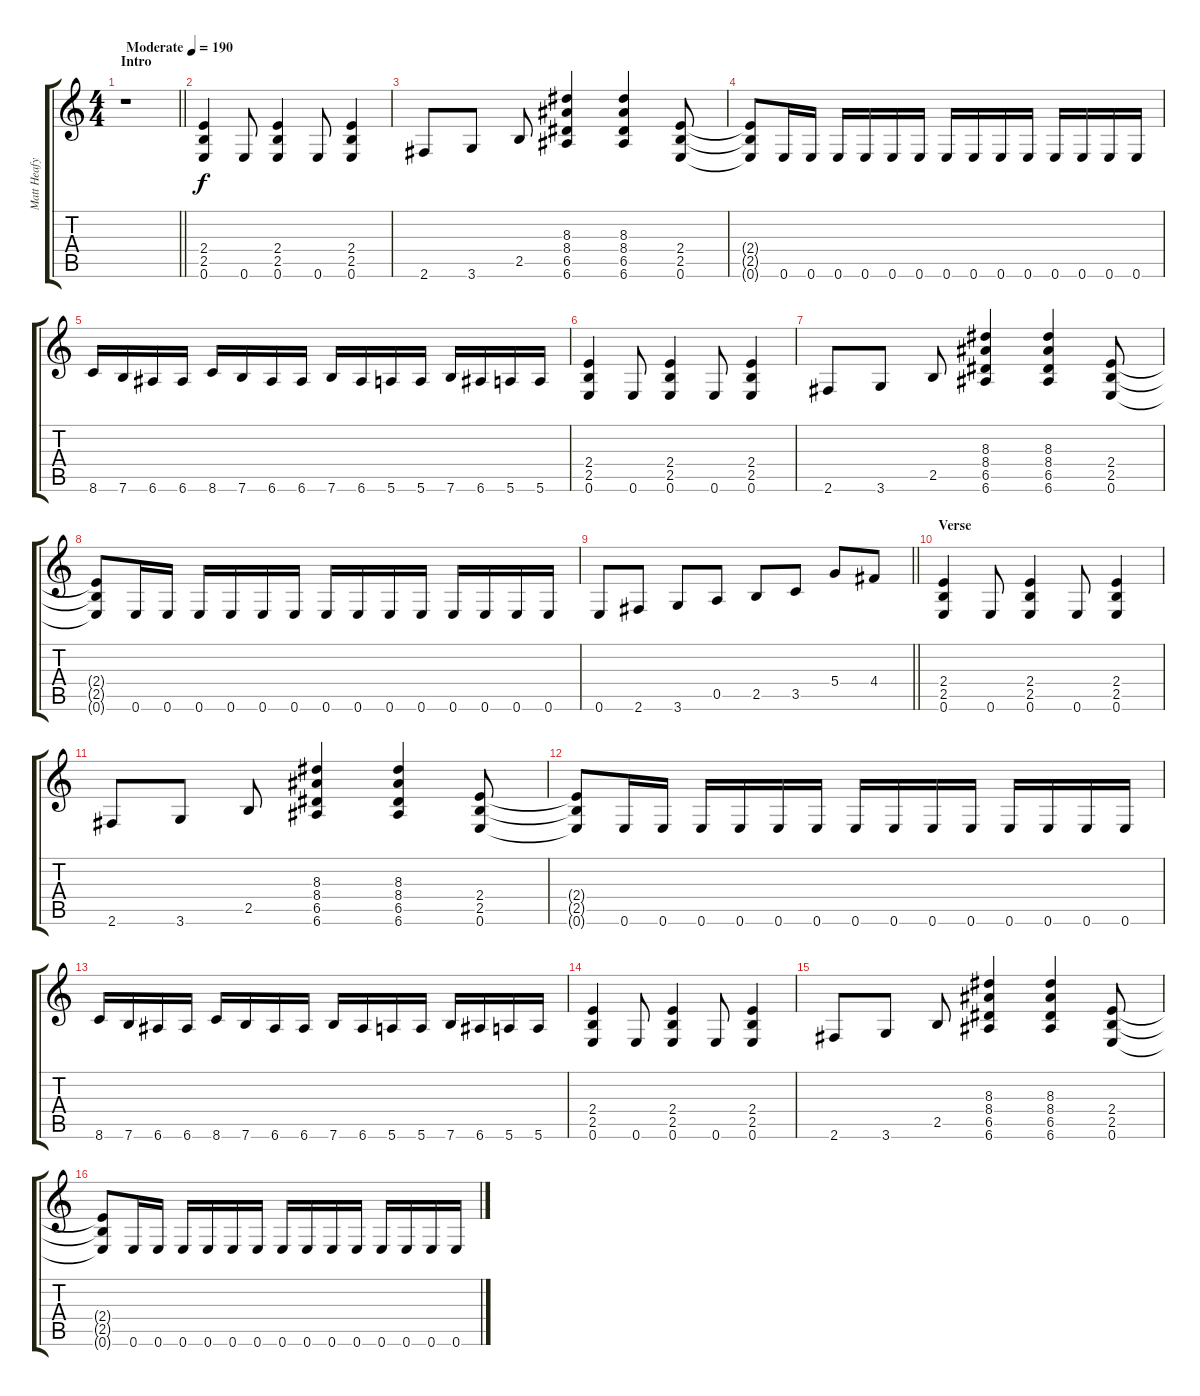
\track ("Matt Heafy" "Matt Heafy") {instrument distortionguitar}
\staff {score tabs}
\tuning (E4 B3 G3 D3 A2 E2) {hide}
\ts (4 4)
\section ("" "Intro")
\tempo (190 "Moderate")
\clef g2
\barLineRight lightlight
\ks c
r.1{dy f instrument distortionguitar} |
(2.4 2.5 0.6).4 0.6.8 (2.4 2.5 0.6).4 0.6.8 (2.4 2.5 0.6).4 |
2.6.8 3.6.8 2.5.8 (8.3 8.4 6.5 6.6).4 (8.3 8.4 6.5 6.6).4 (2.4 2.5 0.6).8 |
(2.4{t} 2.5{t} 0.6{t}).8 0.6.16 0.6.16 0.6.16 0.6.16 0.6.16 0.6.16 0.6.16 0.6.16 0.6.16 0.6.16 0.6.16 0.6.16 0.6.16 0.6.16 |
8.6.16 7.6.16 6.6.16 6.6.16 8.6.16 7.6.16 6.6.16 6.6.16 7.6.16 6.6.16 5.6.16 5.6.16 7.6.16 6.6.16 5.6.16 5.6.16 |
(2.4 2.5 0.6).4 0.6.8 (2.4 2.5 0.6).4 0.6.8 (2.4 2.5 0.6).4 |
2.6.8 3.6.8 2.5.8 (8.3 8.4 6.5 6.6).4 (8.3 8.4 6.5 6.6).4 (2.4 2.5 0.6).8 |
(2.4{t} 2.5{t} 0.6{t}).8 0.6.16 0.6.16 0.6.16 0.6.16 0.6.16 0.6.16 0.6.16 0.6.16 0.6.16 0.6.16 0.6.16 0.6.16 0.6.16 0.6.16 |
\barLineRight lightlight
0.6.8 2.6.8 3.6.8 0.5.8 2.5.8 3.5.8 5.4.8 4.4.8 |
\section ("" "Verse")
(2.4 2.5 0.6).4 0.6.8 (2.4 2.5 0.6).4 0.6.8 (2.4 2.5 0.6).4 |
2.6.8 3.6.8 2.5.8 (8.3 8.4 6.5 6.6).4 (8.3 8.4 6.5 6.6).4 (2.4 2.5 0.6).8 |
(2.4{t} 2.5{t} 0.6{t}).8 0.6.16 0.6.16 0.6.16 0.6.16 0.6.16 0.6.16 0.6.16 0.6.16 0.6.16 0.6.16 0.6.16 0.6.16 0.6.16 0.6.16 |
8.6.16 7.6.16 6.6.16 6.6.16 8.6.16 7.6.16 6.6.16 6.6.16 7.6.16 6.6.16 5.6.16 5.6.16 7.6.16 6.6.16 5.6.16 5.6.16 |
(2.4 2.5 0.6).4 0.6.8 (2.4 2.5 0.6).4 0.6.8 (2.4 2.5 0.6).4 |
2.6.8 3.6.8 2.5.8 (8.3 8.4 6.5 6.6).4 (8.3 8.4 6.5 6.6).4 (2.4 2.5 0.6).8 |
(2.4{t} 2.5{t} 0.6{t}).8 0.6.16 0.6.16 0.6.16 0.6.16 0.6.16 0.6.16 0.6.16 0.6.16 0.6.16 0.6.16 0.6.16 0.6.16 0.6.16 0.6.16
